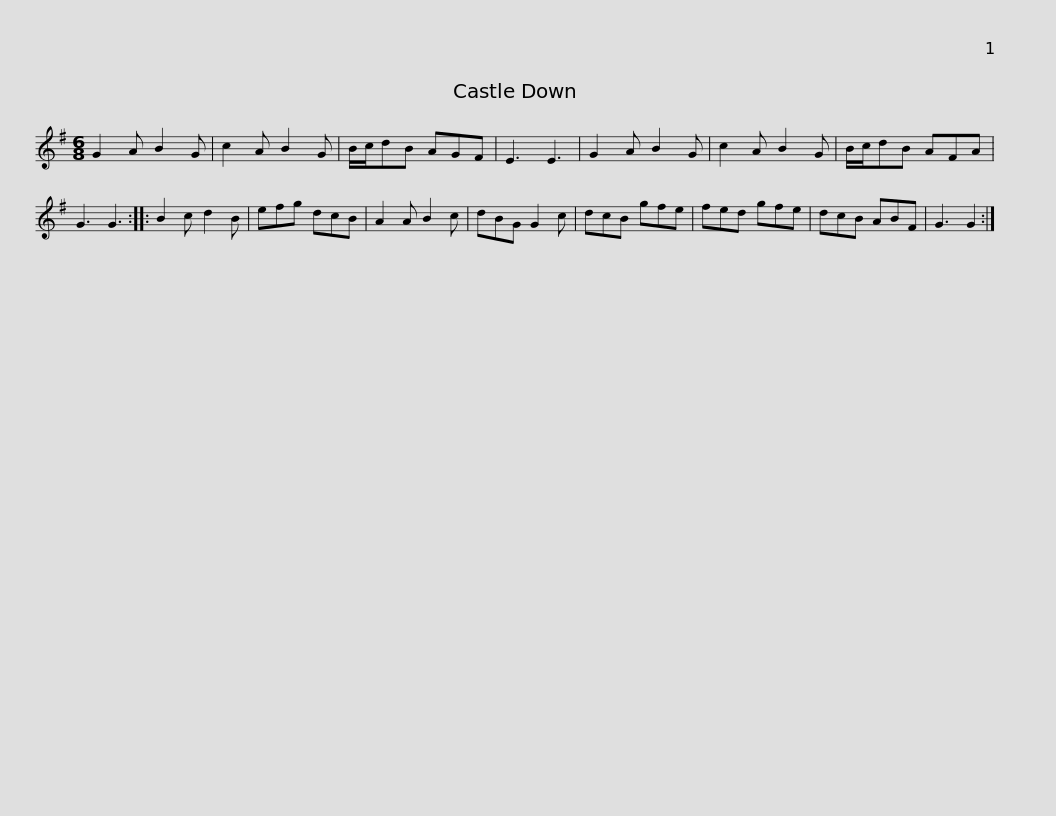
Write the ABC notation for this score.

X:1
L:1/8
M:6/8
I:linebreak $
K:G
V:1 treble
V:1
 G2 A B2 G | c2 A B2 G | B/c/dB AGF | E3 E3 | G2 A B2 G | %5
 c2 A B2 G | B/c/dB AFA | G3 G3 ::$ B2 c d2 B | efg dcB | %10
 A2 A B2 c | dBG G2 c | dcB gfe | fed gfe | dcB ABF | %15
 G3 G2 :| %16
